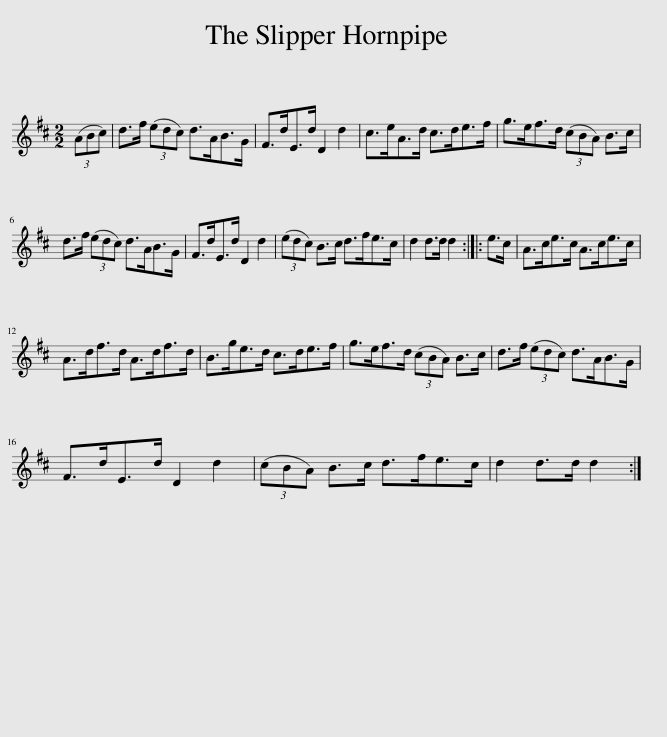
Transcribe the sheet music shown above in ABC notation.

X:1
L:1/8
M:2/2
I:linebreak $
K:D
V:1 treble
V:1
 (3(ABc) | d>f (3(edc) d>AB>G | F>dE>d D2 d2 | c>eA>d c>de>f | g>ef>d (3(cBA) B>c |$ %5
 d>f (3(edc) d>AB>G | F>dE>d D2 d2 | (3(edc) B>c d>fe>c | d2 d>d d2 :: e>c | %10
 A>ce>c A>ce>c |$ A>df>d A>df>d | B>ge>d c>de>f | g>ef>d (3(cBA) B>c | d>f (3(edc) d>AB>G |$ %15
 F>dE>d D2 d2 | (3(cBA) B>c d>fe>c | d2 d>d d2 :| %18
